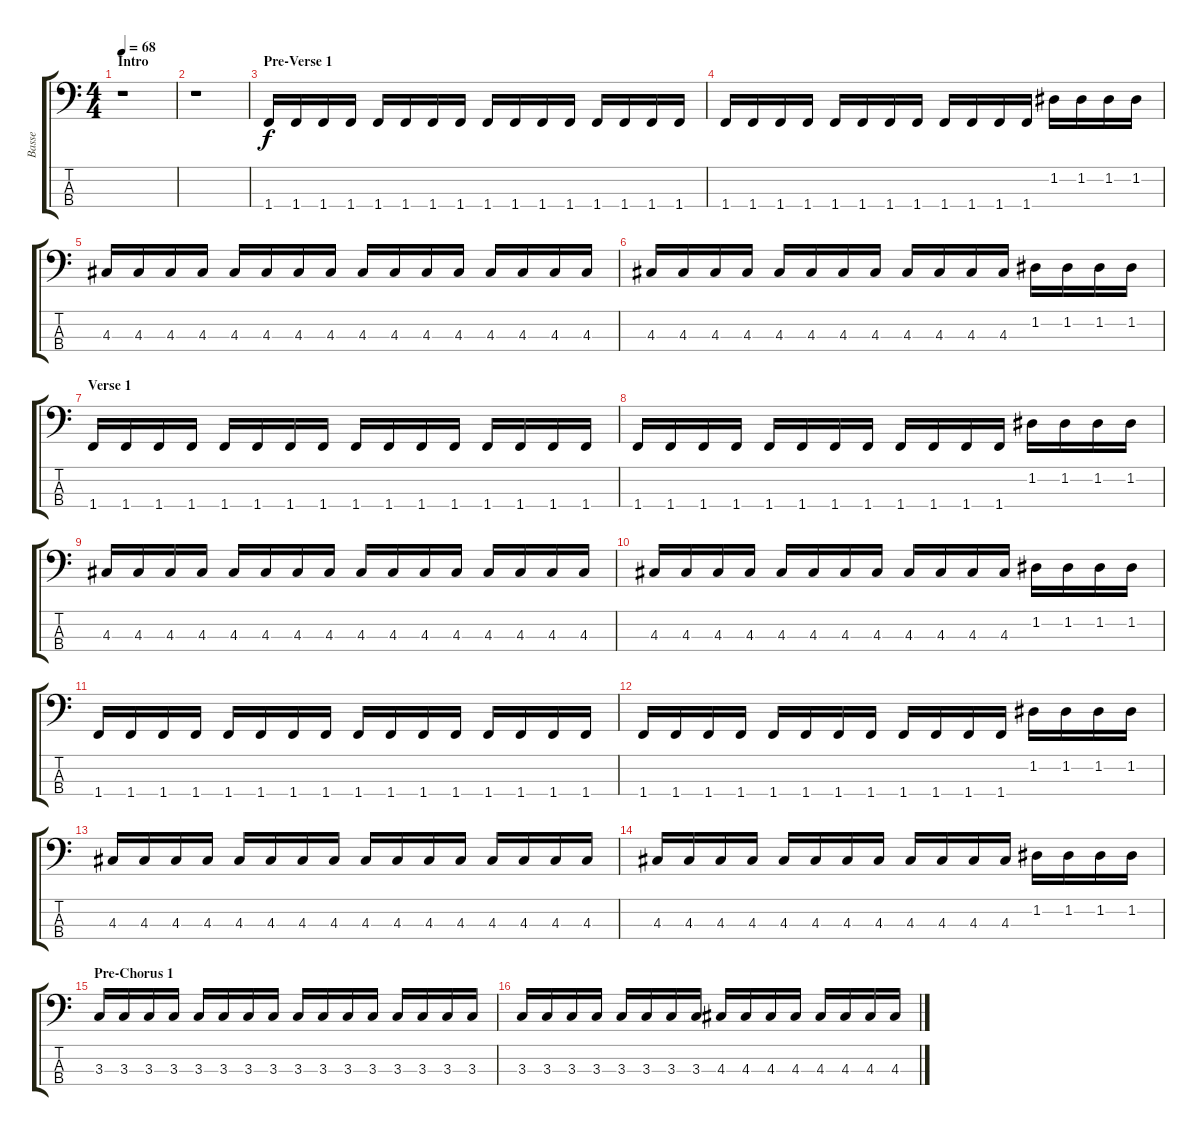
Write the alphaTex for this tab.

\track ("Basse" "Basse") {instrument slapbass2}
\staff {score tabs}
\tuning (G2 D2 A1 E1) {hide}
\ts (4 4)
\section ("" "Intro")
\tempo 68
\clef f4
\ks c
r.1{dy f instrument slapbass2} |
r.1 |
\section ("" "Pre-Verse 1")
1.4.16 1.4.16 1.4.16 1.4.16 1.4.16 1.4.16 1.4.16 1.4.16 1.4.16 1.4.16 1.4.16 1.4.16 1.4.16 1.4.16 1.4.16 1.4.16 |
1.4.16 1.4.16 1.4.16 1.4.16 1.4.16 1.4.16 1.4.16 1.4.16 1.4.16 1.4.16 1.4.16 1.4.16 1.2.16 1.2.16 1.2.16 1.2.16 |
4.3.16 4.3.16 4.3.16 4.3.16 4.3.16 4.3.16 4.3.16 4.3.16 4.3.16 4.3.16 4.3.16 4.3.16 4.3.16 4.3.16 4.3.16 4.3.16 |
4.3.16 4.3.16 4.3.16 4.3.16 4.3.16 4.3.16 4.3.16 4.3.16 4.3.16 4.3.16 4.3.16 4.3.16 1.2.16 1.2.16 1.2.16 1.2.16 |
\section ("" "Verse 1")
1.4.16 1.4.16 1.4.16 1.4.16 1.4.16 1.4.16 1.4.16 1.4.16 1.4.16 1.4.16 1.4.16 1.4.16 1.4.16 1.4.16 1.4.16 1.4.16 |
1.4.16 1.4.16 1.4.16 1.4.16 1.4.16 1.4.16 1.4.16 1.4.16 1.4.16 1.4.16 1.4.16 1.4.16 1.2.16 1.2.16 1.2.16 1.2.16 |
4.3.16 4.3.16 4.3.16 4.3.16 4.3.16 4.3.16 4.3.16 4.3.16 4.3.16 4.3.16 4.3.16 4.3.16 4.3.16 4.3.16 4.3.16 4.3.16 |
4.3.16 4.3.16 4.3.16 4.3.16 4.3.16 4.3.16 4.3.16 4.3.16 4.3.16 4.3.16 4.3.16 4.3.16 1.2.16 1.2.16 1.2.16 1.2.16 |
1.4.16 1.4.16 1.4.16 1.4.16 1.4.16 1.4.16 1.4.16 1.4.16 1.4.16 1.4.16 1.4.16 1.4.16 1.4.16 1.4.16 1.4.16 1.4.16 |
1.4.16 1.4.16 1.4.16 1.4.16 1.4.16 1.4.16 1.4.16 1.4.16 1.4.16 1.4.16 1.4.16 1.4.16 1.2.16 1.2.16 1.2.16 1.2.16 |
4.3.16 4.3.16 4.3.16 4.3.16 4.3.16 4.3.16 4.3.16 4.3.16 4.3.16 4.3.16 4.3.16 4.3.16 4.3.16 4.3.16 4.3.16 4.3.16 |
4.3.16 4.3.16 4.3.16 4.3.16 4.3.16 4.3.16 4.3.16 4.3.16 4.3.16 4.3.16 4.3.16 4.3.16 1.2.16 1.2.16 1.2.16 1.2.16 |
\section ("" "Pre-Chorus 1")
3.3.16 3.3.16 3.3.16 3.3.16 3.3.16 3.3.16 3.3.16 3.3.16 3.3.16 3.3.16 3.3.16 3.3.16 3.3.16 3.3.16 3.3.16 3.3.16 |
3.3.16 3.3.16 3.3.16 3.3.16 3.3.16 3.3.16 3.3.16 3.3.16 4.3.16 4.3.16 4.3.16 4.3.16 4.3.16 4.3.16 4.3.16 4.3.16
